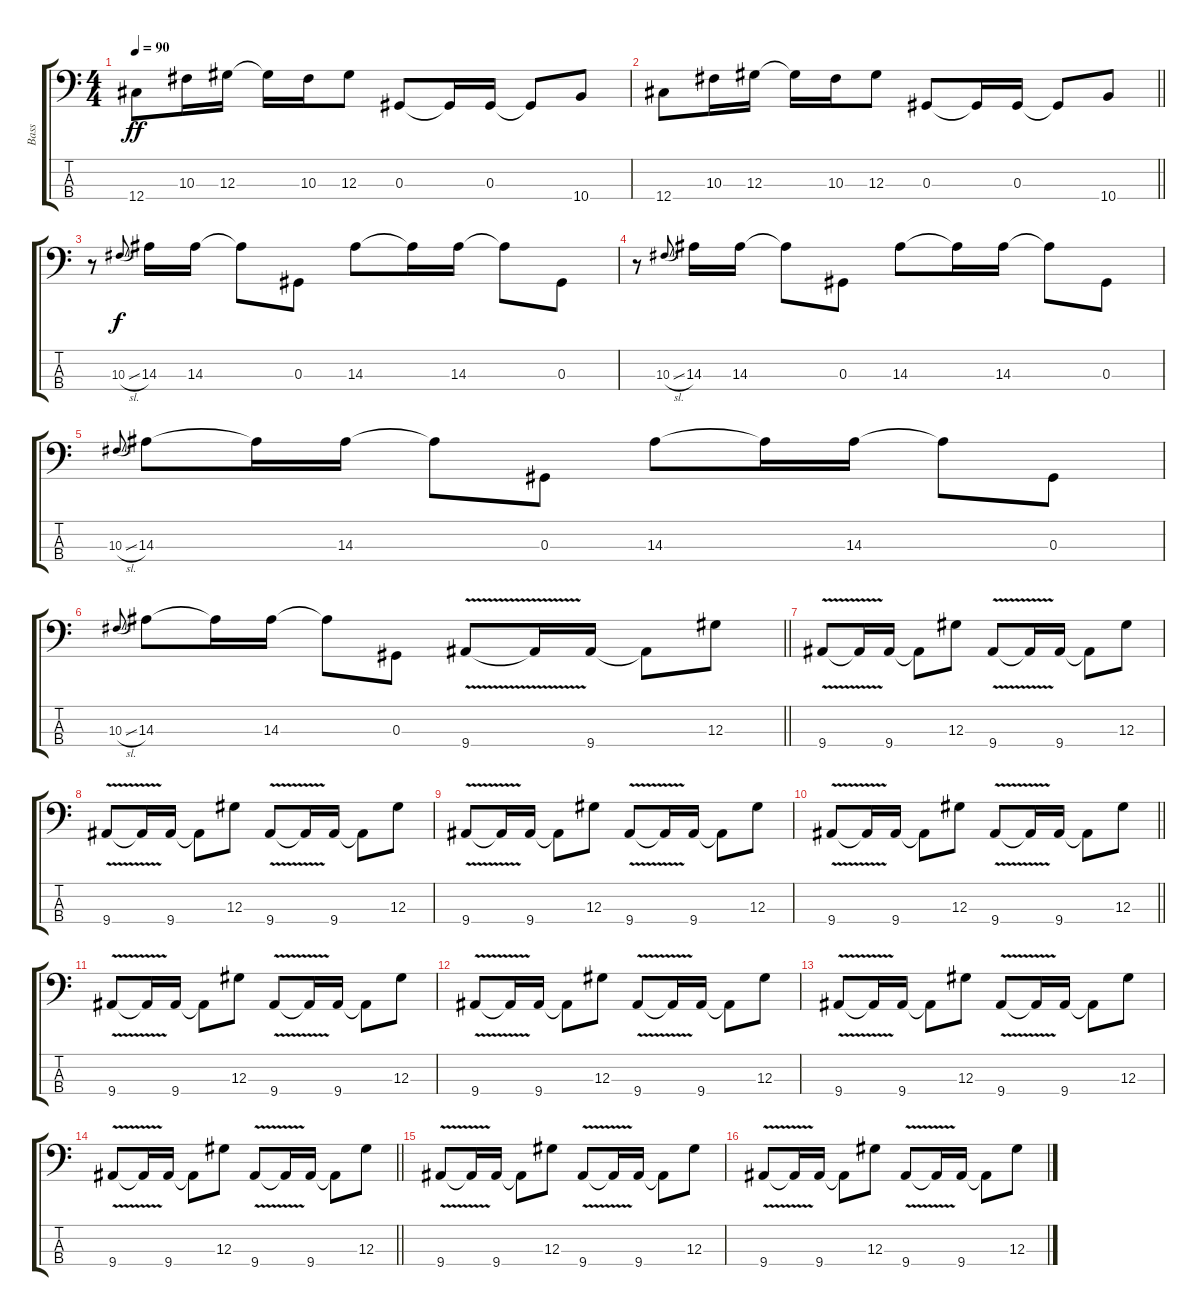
\track ("Bass" "Bass") {instrument electricbassfinger}
\staff {score tabs}
\tuning (Gb2 Db2 Ab1 Db1) {hide}
\ts (4 4)
\tempo 90
\clef f4
\ks c
12.4.8{dy ff} 10.3.16 12.3.16 12.3{t}.16 10.3.16 12.3.8 0.3.8 0.3{t}.16 0.3.16 0.3{t}.8 10.4.8 |
\barLineRight lightlight
12.4.8 10.3.16 12.3.16 12.3{t}.16 10.3.16 12.3.8 0.3.8 0.3{t}.16 0.3.16 0.3{t}.8 10.4.8 |
\section ("" "")
r.8 10.3{sl}.8{gr onbeat dy f} 14.3.16 14.3.16 14.3{t}.8 0.3.8 14.3.8 14.3{t}.16 14.3.16 14.3{t}.8 0.3.8 |
r.8 10.3{sl}.8{gr onbeat} 14.3.16 14.3.16 14.3{t}.8 0.3.8 14.3.8 14.3{t}.16 14.3.16 14.3{t}.8 0.3.8 |
10.3{sl}.8{gr onbeat} 14.3.8 14.3{t}.16 14.3.16 14.3{t}.8 0.3.8 14.3.8 14.3{t}.16 14.3.16 14.3{t}.8 0.3.8 |
\barLineRight lightlight
10.3{sl}.8{gr onbeat} 14.3.8 14.3{t}.16 14.3.16 14.3{t}.8 0.3.8 9.4{v}.8 9.4{t}.16 9.4.16 9.4{t}.8 12.3.8 |
9.4{v}.8 9.4{t}.16 9.4.16 9.4{t}.8 12.3.8 9.4{v}.8 9.4{t}.16 9.4.16 9.4{t}.8 12.3.8 |
9.4{v}.8 9.4{t}.16 9.4.16 9.4{t}.8 12.3.8 9.4{v}.8 9.4{t}.16 9.4.16 9.4{t}.8 12.3.8 |
9.4{v}.8 9.4{t}.16 9.4.16 9.4{t}.8 12.3.8 9.4{v}.8 9.4{t}.16 9.4.16 9.4{t}.8 12.3.8 |
\barLineRight lightlight
9.4{v}.8 9.4{t}.16 9.4.16 9.4{t}.8 12.3.8 9.4{v}.8 9.4{t}.16 9.4.16 9.4{t}.8 12.3.8 |
\section ("" "")
9.4{v}.8 9.4{t}.16 9.4.16 9.4{t}.8 12.3.8 9.4{v}.8 9.4{t}.16 9.4.16 9.4{t}.8 12.3.8 |
9.4{v}.8 9.4{t}.16 9.4.16 9.4{t}.8 12.3.8 9.4{v}.8 9.4{t}.16 9.4.16 9.4{t}.8 12.3.8 |
9.4{v}.8 9.4{t}.16 9.4.16 9.4{t}.8 12.3.8 9.4{v}.8 9.4{t}.16 9.4.16 9.4{t}.8 12.3.8 |
\barLineRight lightlight
9.4{v}.8 9.4{t}.16 9.4.16 9.4{t}.8 12.3.8 9.4{v}.8 9.4{t}.16 9.4.16 9.4{t}.8 12.3.8 |
9.4{v}.8 9.4{t}.16 9.4.16 9.4{t}.8 12.3.8 9.4{v}.8 9.4{t}.16 9.4.16 9.4{t}.8 12.3.8 |
9.4{v}.8 9.4{t}.16 9.4.16 9.4{t}.8 12.3.8 9.4{v}.8 9.4{t}.16 9.4.16 9.4{t}.8 12.3.8
